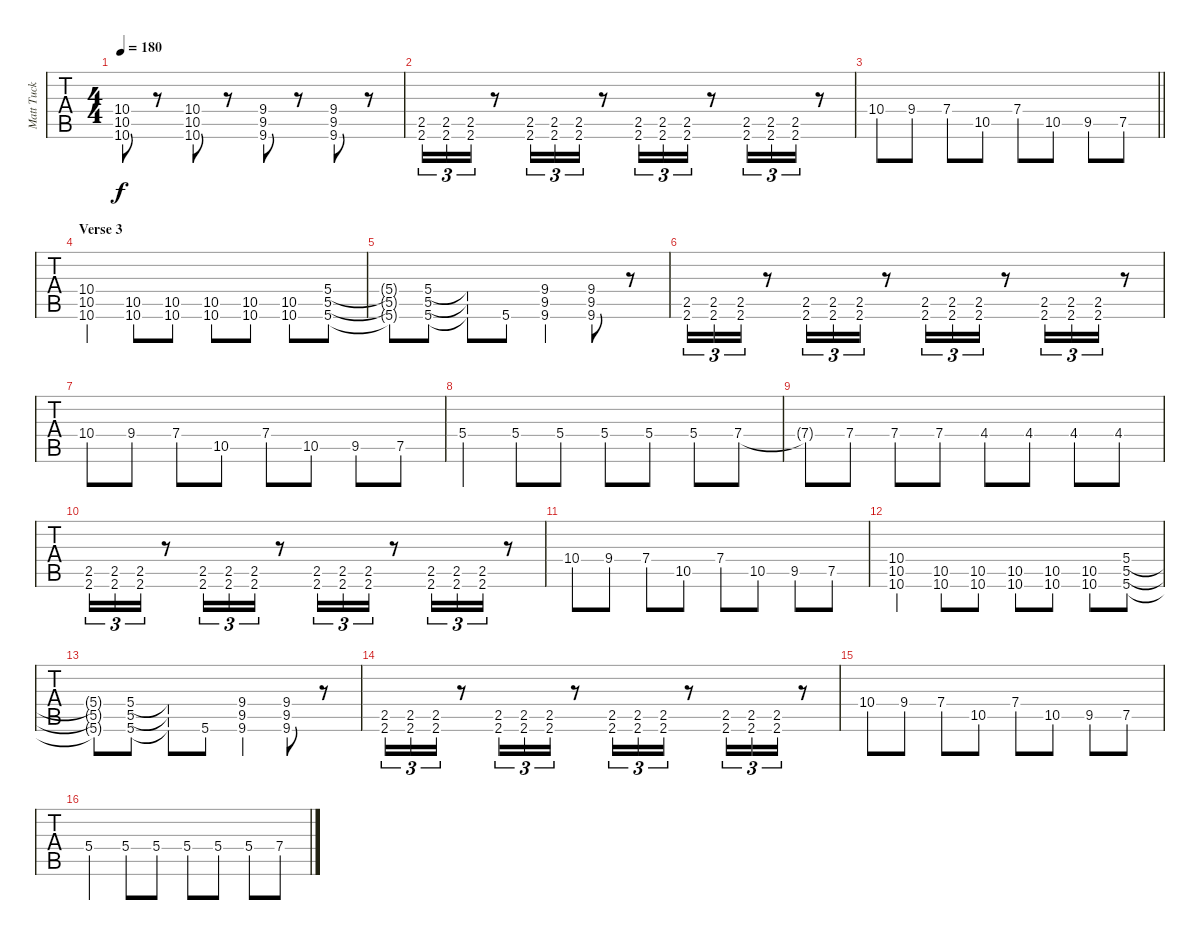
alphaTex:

\track ("Matt Tuck" "Matt Tuck") {instrument distortionguitar}
\staff {tabs}
\tuning (D4 A3 F3 C3 G2 C2) {hide}
\ts (4 4)
\tempo 180
\clef g2
\ks c
(10.4 10.5 10.6).8{dy f} r.8 (10.4 10.5 10.6).8 r.8 (9.4 9.5 9.6).8 r.8 (9.4 9.5 9.6).8 r.8 |
(2.5 2.6).16{tu (3 2)} (2.5 2.6).16{tu (3 2)} (2.5 2.6).16{tu (3 2)} r.8 (2.5 2.6).16{tu (3 2)} (2.5 2.6).16{tu (3 2)} (2.5 2.6).16{tu (3 2)} r.8 (2.5 2.6).16{tu (3 2)} (2.5 2.6).16{tu (3 2)} (2.5 2.6).16{tu (3 2)} r.8 (2.5 2.6).16{tu (3 2)} (2.5 2.6).16{tu (3 2)} (2.5 2.6).16{tu (3 2)} r.8 |
\barLineRight lightlight
10.4.8 9.4.8 7.4.8 10.5.8 7.4.8 10.5.8 9.5.8 7.5.8 |
\section ("" "Verse 3")
(10.4 10.5 10.6).4 (10.5 10.6).8 (10.5 10.6).8 (10.5 10.6).8 (10.5 10.6).8 (10.5 10.6).8 (5.4 5.5 5.6).8 |
(5.4{t} 5.5{t} 5.6{t}).8 (5.4 5.5 5.6).8 (5.4{t} 5.5{t} 5.6{t}).8 5.6.8 (9.4 9.5 9.6).4 (9.4 9.5 9.6).8 r.8 |
(2.5 2.6).16{tu (3 2)} (2.5 2.6).16{tu (3 2)} (2.5 2.6).16{tu (3 2)} r.8 (2.5 2.6).16{tu (3 2)} (2.5 2.6).16{tu (3 2)} (2.5 2.6).16{tu (3 2)} r.8 (2.5 2.6).16{tu (3 2)} (2.5 2.6).16{tu (3 2)} (2.5 2.6).16{tu (3 2)} r.8 (2.5 2.6).16{tu (3 2)} (2.5 2.6).16{tu (3 2)} (2.5 2.6).16{tu (3 2)} r.8 |
10.4.8 9.4.8 7.4.8 10.5.8 7.4.8 10.5.8 9.5.8 7.5.8 |
5.4.4 5.4.8 5.4.8 5.4.8 5.4.8 5.4.8 7.4.8 |
7.4{t}.8 7.4.8 7.4.8 7.4.8 4.4.8 4.4.8 4.4.8 4.4.8 |
(2.5 2.6).16{tu (3 2)} (2.5 2.6).16{tu (3 2)} (2.5 2.6).16{tu (3 2)} r.8 (2.5 2.6).16{tu (3 2)} (2.5 2.6).16{tu (3 2)} (2.5 2.6).16{tu (3 2)} r.8 (2.5 2.6).16{tu (3 2)} (2.5 2.6).16{tu (3 2)} (2.5 2.6).16{tu (3 2)} r.8 (2.5 2.6).16{tu (3 2)} (2.5 2.6).16{tu (3 2)} (2.5 2.6).16{tu (3 2)} r.8 |
10.4.8 9.4.8 7.4.8 10.5.8 7.4.8 10.5.8 9.5.8 7.5.8 |
(10.4 10.5 10.6).4 (10.5 10.6).8 (10.5 10.6).8 (10.5 10.6).8 (10.5 10.6).8 (10.5 10.6).8 (5.4 5.5 5.6).8 |
(5.4{t} 5.5{t} 5.6{t}).8 (5.4 5.5 5.6).8 (5.4{t} 5.5{t} 5.6{t}).8 5.6.8 (9.4 9.5 9.6).4 (9.4 9.5 9.6).8 r.8 |
(2.5 2.6).16{tu (3 2)} (2.5 2.6).16{tu (3 2)} (2.5 2.6).16{tu (3 2)} r.8 (2.5 2.6).16{tu (3 2)} (2.5 2.6).16{tu (3 2)} (2.5 2.6).16{tu (3 2)} r.8 (2.5 2.6).16{tu (3 2)} (2.5 2.6).16{tu (3 2)} (2.5 2.6).16{tu (3 2)} r.8 (2.5 2.6).16{tu (3 2)} (2.5 2.6).16{tu (3 2)} (2.5 2.6).16{tu (3 2)} r.8 |
10.4.8 9.4.8 7.4.8 10.5.8 7.4.8 10.5.8 9.5.8 7.5.8 |
5.4.4 5.4.8 5.4.8 5.4.8 5.4.8 5.4.8 7.4.8
